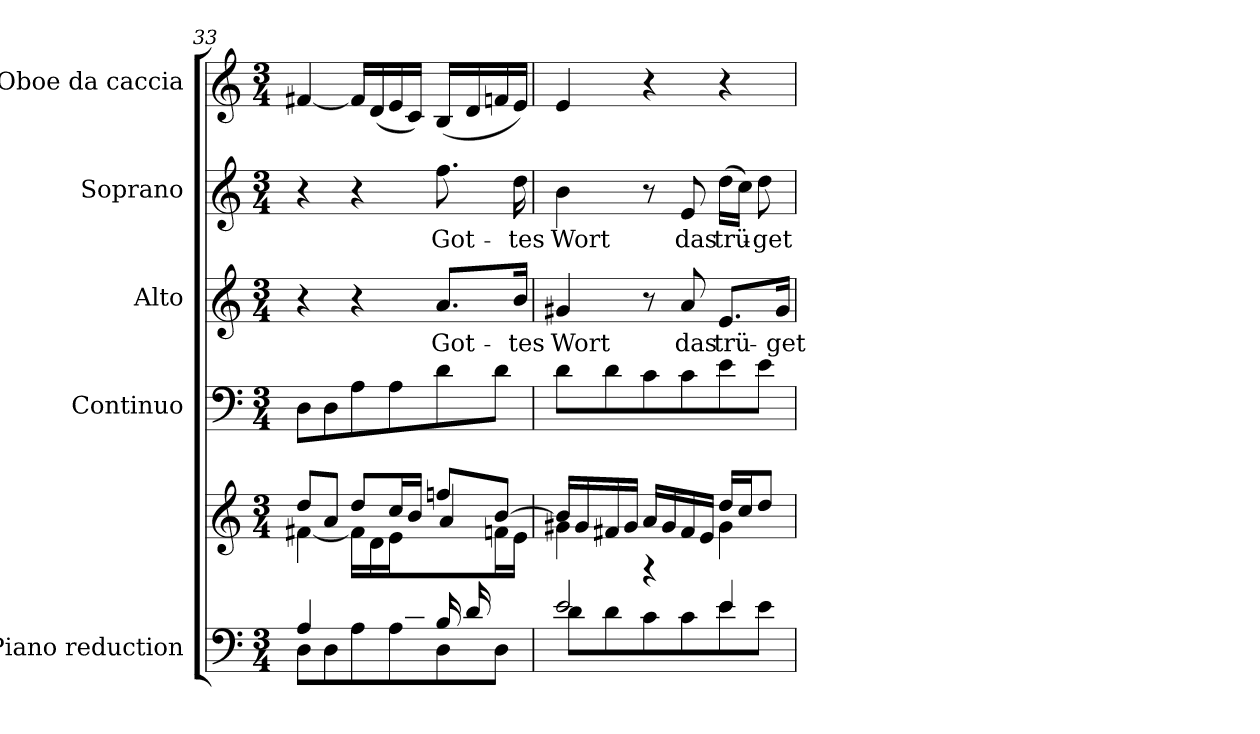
**kern	**kern	**kern	**kern	**text	**kern	**text	**kern
*part5	*part5	*part4	*part3	*part3	*part2	*part2	*part1
*staff6	*staff5	*staff4	*staff3	*staff3	*staff2	*staff2	*staff1
*I"Piano reduction	*	*I"Continuo	*I"Alto	*	*I"Soprano	*	*I"Oboe da caccia
*I'Pno	*	*	*	*	*	*	*I'Ob
*clefF4	*clefG2	*clefF4	*clefG2	*	*clefG2	*	*clefG2
*k[]	*k[]	*k[]	*k[]	*	*k[]	*	*k[]
*M3/4	*M3/4	*M3/4	*M3/4	*	*M3/4	*	*M3/4
=33	=33	=33	=33	=33	=33	=33	=33
*^	*^	*	*	*	*	*	*
*	*^	*	*^	*	*	*	*	*	*
4..ryy	4A/	8D\L	8dd/L	[4f#X\	2ryy	8D\L	4r	.	4r	.	[4f#X/
.	.	8D\	8a/J	.	.	8D\	.	.	.	.	.
.	4ryy	8A\	8dd/L	16f#\LL]	.	8A\	4r	.	4r	.	16f#/LL]
.	.	.	.	16d\	.	.	.	.	.	.	(16d/
.	.	8A\	16cc/L	16e\	.	8A\	.	.	.	.	16e/
16c/JJ	.	.	16b/JJ	8.ryy	.	.	.	.	.	.	16c/JJ)
!	!	!	!	!	!	!	!	!LO:LY:b	!	!LO:LY:b	!
16B/LL	4ryy	8D\	8ffn/L	.	4a/	8d\	8.a/L	Got-	8.ff\	Got-	(16B/LL
16d/	.	.	.	.	.	.	.	.	.	.	16d/
8ryy	.	8D\J	[8b/J	16fn\	.	8d\J	.	.	.	.	16fn/
!	!	!	!	!	!	!	!	!LO:LY:b	!	!LO:LY:b	!
.	.	.	.	16e\JJ	.	.	16b/Jk	-tes	16dd\	-tes	16e/JJ)
*	*v	*v	*	*	*	*	*	*	*	*	*
*	*	*	*v	*v	*	*	*	*	*	*
=34	=34	=34	=34	=34	=34	=34	=34	=34	=34
!	!	!	!	!	!	!LO:LY:b	!	!LO:LY:b	!
2e/	8d\L	16b/LL]	4g#X\	8d\L	4g#X/	Wort	4b\	Wort	4e/
.	.	16g#/	.	.	.	.	.	.	.
.	8d\	16f#X/	.	8d\	.	.	.	.	.
.	.	16g#/JJ	.	.	.	.	.	.	.
.	8c\	16a/LL	4r	8c\	8r	.	8r	.	4r
.	.	16g#/	.	.	.	.	.	.	.
!	!	!	!	!	!	!LO:LY:b	!	!LO:LY:b	!
.	8c\	16f#/	.	8c\	8a/	das	8e/	das	.
.	.	16e/JJ	.	.	.	.	.	.	.
!	!	!	!	!	!	!LO:LY:b	!	!LO:LY:b	!
4e/	8e\	16dd/LL	4g#\	8e\	8.e/L	trü-	(16dd\LL	trü-	4r
.	.	16cc/J	.	.	.	.	16cc\JJ)	.	.
!	!	!	!	!	!	!	!	!LO:LY:b	!
.	8e\J	8dd/J	.	8e\J	.	.	8dd\	-get	.
!	!	!	!	!	!	!LO:LY:b	!	!	!
.	.	.	.	.	16g#/Jk	-get	.	.	.
*v	*v	*	*	*	*	*	*	*	*
*	*v	*v	*	*	*	*	*	*
=	=	=	=	=	=	=	=
*-	*-	*-	*-	*-	*-	*-	*-
